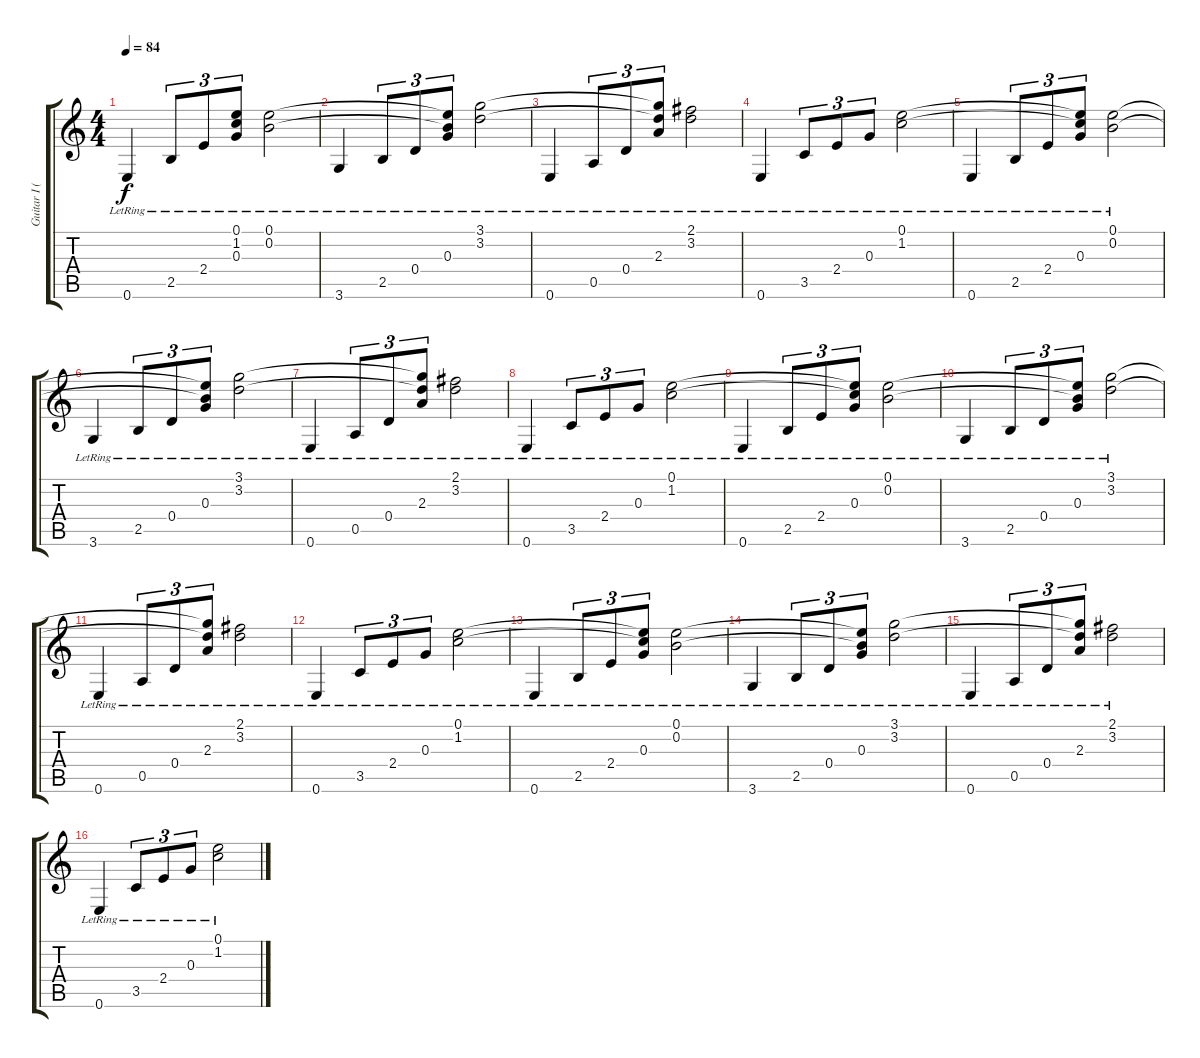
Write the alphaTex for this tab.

\track ("Guitar I (Frederic)" "Guitar I (") {instrument acousticguitarsteel}
\staff {score tabs}
\tuning (E4 B3 G3 D3 A2 E2) {hide}
\ts (4 4)
\tempo 84
\clef g2
\ks c
0.6{lr}.4{dy f} 2.5{lr}.8{tu (3 2)} 2.4{lr}.8{tu (3 2)} (0.1{t} 1.2{t} 0.3{lr}).8{tu (3 2)} (0.1{lr} 0.2{lr}).2 |
3.6{lr}.4 2.5{lr}.8{tu (3 2)} 0.4{lr}.8{tu (3 2)} (0.1{t} 0.2{t} 0.3{lr}).8{tu (3 2)} (3.1{lr} 3.2{lr}).2 |
0.6{lr}.4 0.5{lr}.8{tu (3 2)} 0.4{lr}.8{tu (3 2)} (3.1{t} 3.2{t} 2.3{lr}).8{tu (3 2)} (2.1{lr} 3.2{lr}).2 |
0.6{lr}.4 3.5{lr}.8{tu (3 2)} 2.4{lr}.8{tu (3 2)} 0.3{lr}.8{tu (3 2)} (0.1{lr} 1.2{lr}).2 |
0.6{lr}.4 2.5{lr}.8{tu (3 2)} 2.4{lr}.8{tu (3 2)} (0.1{t} 1.2{t} 0.3{lr}).8{tu (3 2)} (0.1{lr} 0.2{lr}).2 |
3.6{lr}.4 2.5{lr}.8{tu (3 2)} 0.4{lr}.8{tu (3 2)} (0.1{t} 0.2{t} 0.3{lr}).8{tu (3 2)} (3.1{lr} 3.2{lr}).2 |
0.6{lr}.4 0.5{lr}.8{tu (3 2)} 0.4{lr}.8{tu (3 2)} (3.1{t} 3.2{t} 2.3{lr}).8{tu (3 2)} (2.1{lr} 3.2{lr}).2 |
0.6{lr}.4 3.5{lr}.8{tu (3 2)} 2.4{lr}.8{tu (3 2)} 0.3{lr}.8{tu (3 2)} (0.1{lr} 1.2{lr}).2 |
0.6{lr}.4 2.5{lr}.8{tu (3 2)} 2.4{lr}.8{tu (3 2)} (0.1{t} 1.2{t} 0.3{lr}).8{tu (3 2)} (0.1{lr} 0.2{lr}).2 |
3.6{lr}.4 2.5{lr}.8{tu (3 2)} 0.4{lr}.8{tu (3 2)} (0.1{t} 0.2{t} 0.3{lr}).8{tu (3 2)} (3.1{lr} 3.2{lr}).2 |
0.6{lr}.4 0.5{lr}.8{tu (3 2)} 0.4{lr}.8{tu (3 2)} (3.1{t} 3.2{t} 2.3{lr}).8{tu (3 2)} (2.1{lr} 3.2{lr}).2 |
0.6{lr}.4 3.5{lr}.8{tu (3 2)} 2.4{lr}.8{tu (3 2)} 0.3{lr}.8{tu (3 2)} (0.1{lr} 1.2{lr}).2 |
0.6{lr}.4 2.5{lr}.8{tu (3 2)} 2.4{lr}.8{tu (3 2)} (0.1{t} 1.2{t} 0.3{lr}).8{tu (3 2)} (0.1{lr} 0.2{lr}).2 |
3.6{lr}.4 2.5{lr}.8{tu (3 2)} 0.4{lr}.8{tu (3 2)} (0.1{t} 0.2{t} 0.3{lr}).8{tu (3 2)} (3.1{lr} 3.2{lr}).2 |
0.6{lr}.4 0.5{lr}.8{tu (3 2)} 0.4{lr}.8{tu (3 2)} (3.1{t} 3.2{t} 2.3{lr}).8{tu (3 2)} (2.1{lr} 3.2{lr}).2 |
0.6{lr}.4 3.5{lr}.8{tu (3 2)} 2.4{lr}.8{tu (3 2)} 0.3{lr}.8{tu (3 2)} (0.1{lr} 1.2{lr}).2
